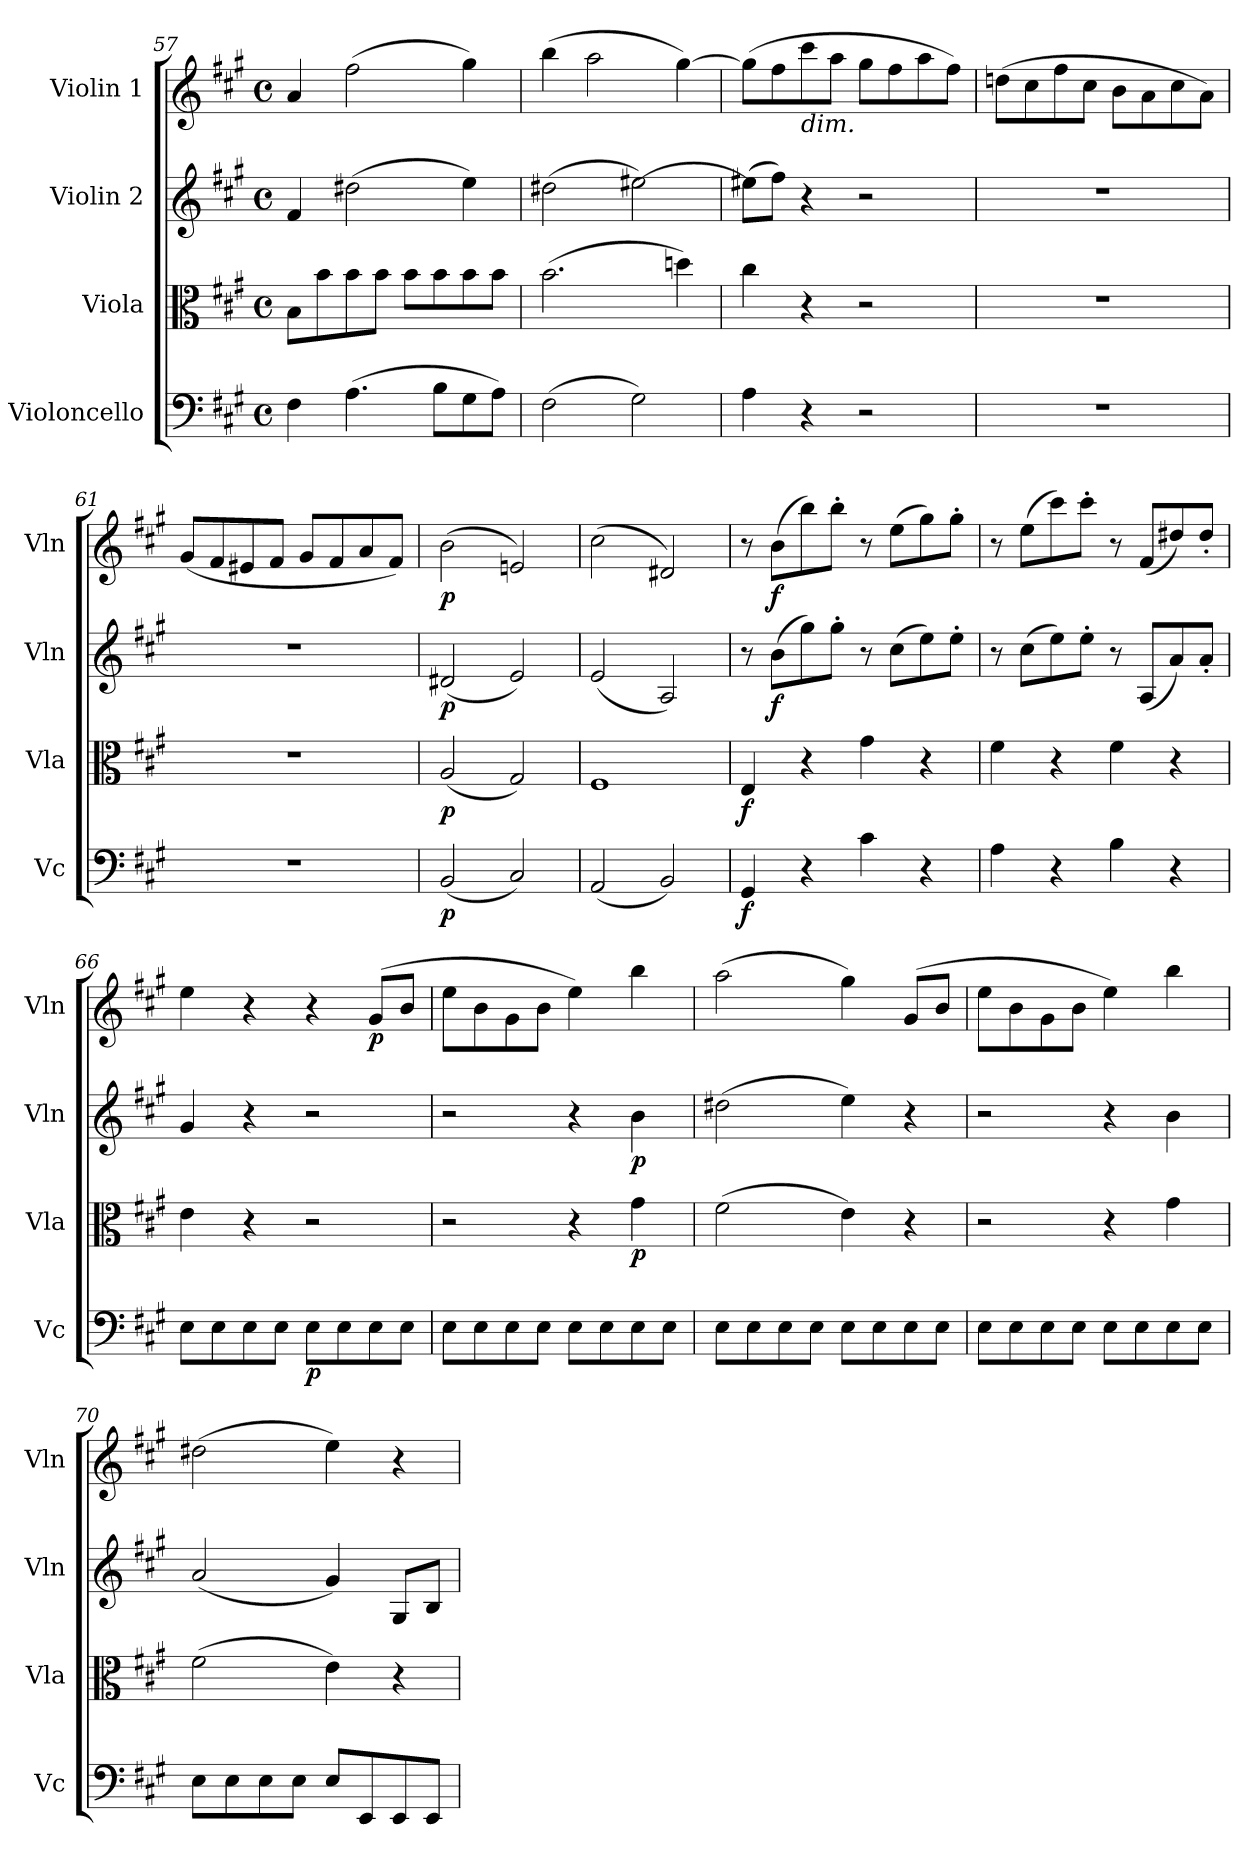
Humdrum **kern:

**kern	**dynam	**kern	**dynam	**kern	**dynam	**kern	**dynam
*part4	*part4	*part3	*part3	*part2	*part2	*part1	*part1
*staff4	*staff4	*staff3	*staff3	*staff2	*staff2	*staff1	*staff1
*I"Violoncello	*	*I"Viola	*	*I"Violin 2	*	*I"Violin 1	*
*I'Vc	*	*I'Vla	*	*I'Vln	*	*I'Vln	*
*clefF4	*	*clefC3	*	*clefG2	*	*clefG2	*
*k[f#c#g#]	*	*k[f#c#g#]	*	*k[f#c#g#]	*	*k[f#c#g#]	*
*M4/4	*	*M4/4	*	*M4/4	*	*M4/4	*
*met(c)	*	*met(c)	*	*met(c)	*	*met(c)	*
=57	=57	=57	=57	=57	=57	=57	=57
4F#\	.	8B\L	.	4f#/	.	4a/	.
.	.	8b\	.	.	.	.	.
(4.A\	.	8b\	.	(2dd#X\	.	(2ff#\	.
.	.	8b\J	.	.	.	.	.
.	.	8b\L	.	.	.	.	.
8B\L	.	8b\	.	.	.	.	.
8G#\	.	8b\	.	4ee\)	.	4gg#\)	.
8A\J)	.	8b\J	.	.	.	.	.
=58	=58	=58	=58	=58	=58	=58	=58
(2F#\	.	(2.b\	.	(2dd#X\	.	(4bb\	.
.	.	.	.	.	.	2aa\	.
2G#\)	.	.	.	[2ee#X\)	.	.	.
.	.	4ddn\)	.	.	.	[4gg#\)	.
!!LO:PB:g=z
=59	=59	=59	=59	=59	=59	=59	=59
4A\	.	4cc#\	.	(8ee#X\L]	.	(8gg#\L]	.
.	.	.	.	8ff#\J)	.	8ff#\	.
!	!	!	!	!	!	!LO:TX:b:i:t=dim.	!
4r	.	4r	.	4r	.	8ccc#\	.
.	.	.	.	.	.	8aa\J	.
2r	.	2r	.	2r	.	8gg#\L	.
.	.	.	.	.	.	8ff#\	.
.	.	.	.	.	.	8aa\	.
.	.	.	.	.	.	8ff#\J)	.
=60	=60	=60	=60	=60	=60	=60	=60
1r	.	1r	.	1r	.	(8ddn\L	.
.	.	.	.	.	.	8cc#\	.
.	.	.	.	.	.	8ff#\	.
.	.	.	.	.	.	8cc#\J	.
.	.	.	.	.	.	8b\L	.
.	.	.	.	.	.	8a\	.
.	.	.	.	.	.	8cc#\	.
.	.	.	.	.	.	8a\J)	.
=61	=61	=61	=61	=61	=61	=61	=61
1r	.	1r	.	1r	.	(8g#/L	.
.	.	.	.	.	.	8f#/	.
.	.	.	.	.	.	8e#X/	.
.	.	.	.	.	.	8f#/J	.
.	.	.	.	.	.	8g#/L	.
.	.	.	.	.	.	8f#/	.
.	.	.	.	.	.	8a/	.
.	.	.	.	.	.	8f#/J)	.
=62	=62	=62	=62	=62	=62	=62	=62
!	!LO:DY:b	!	!LO:DY:b	!	!LO:DY:b	!	!LO:DY:b
(2BB/	p	(2A/	p	(2d#X/	p	(2b\	p
2C#/)	.	2G#/)	.	2e/)	.	2en/)	.
=63	=63	=63	=63	=63	=63	=63	=63
(2AA/	.	1F#	.	(2e/	.	(2cc#\	.
2BB/)	.	.	.	2A/)	.	2d#X/)	.
=64	=64	=64	=64	=64	=64	=64	=64
!	!LO:DY:b	!	!LO:DY:b	!	!	!	!
4GG#/	f	4E/	f	8r	.	8r	.
!	!	!	!	!	!LO:DY:b	!	!LO:DY:b
.	.	.	.	(8b\L	f	(8b\L	f
4r	.	4r	.	8gg#\)	.	8bb\)	.
.	.	.	.	8gg#'\J	.	8bb'\J	.
4c#\	.	4g#\	.	8r	.	8r	.
.	.	.	.	(8cc#\L	.	(8ee\L	.
4r	.	4r	.	8ee\)	.	8gg#\)	.
.	.	.	.	8ee'\J	.	8gg#'\J	.
=65	=65	=65	=65	=65	=65	=65	=65
4A\	.	4f#\	.	8r	.	8r	.
.	.	.	.	(8cc#\L	.	(8ee\L	.
4r	.	4r	.	8ee\)	.	8ccc#\)	.
.	.	.	.	8ee'\J	.	8ccc#'\J	.
4B\	.	4f#\	.	8r	.	8r	.
.	.	.	.	(8A/L	.	(8f#/L	.
4r	.	4r	.	8a/)	.	8dd#X/)	.
.	.	.	.	8a'/J	.	8dd#'/J	.
!!LO:LB:g=z
=66	=66	=66	=66	=66	=66	=66	=66
8E\L	.	4e\	.	4g#/	.	4ee\	.
8E\	.	.	.	.	.	.	.
8E\	.	4r	.	4r	.	4r	.
8E\J	.	.	.	.	.	.	.
!	!LO:DY:b	!	!	!	!	!	!
8E\L	p	2r	.	2r	.	4r	.
8E\	.	.	.	.	.	.	.
!	!	!	!	!	!	!	!LO:DY:b
8E\	.	.	.	.	.	(>8g#/L	p
8E\J	.	.	.	.	.	8b/J	.
=67	=67	=67	=67	=67	=67	=67	=67
8E\L	.	2r	.	2r	.	8ee\L	.
8E\	.	.	.	.	.	8b\	.
8E\	.	.	.	.	.	8g#\	.
8E\J	.	.	.	.	.	8b\J	.
8E\L	.	4r	.	4r	.	4ee\)	.
8E\	.	.	.	.	.	.	.
!	!	!	!LO:DY:b	!	!LO:DY:b	!	!
8E\	.	4g#\	p	4b\	p	4bb\	.
8E\J	.	.	.	.	.	.	.
!!LO:LB:g=z
=68	=68	=68	=68	=68	=68	=68	=68
8E\L	.	(2f#\	.	(2dd#X\	.	(2aa\	.
8E\	.	.	.	.	.	.	.
8E\	.	.	.	.	.	.	.
8E\J	.	.	.	.	.	.	.
8E\L	.	4e\)	.	4ee\)	.	4gg#\)	.
8E\	.	.	.	.	.	.	.
8E\	.	4r	.	4r	.	(>8g#/L	.
8E\J	.	.	.	.	.	8b/J	.
=69	=69	=69	=69	=69	=69	=69	=69
8E\L	.	2r	.	2r	.	8ee\L	.
8E\	.	.	.	.	.	8b\	.
8E\	.	.	.	.	.	8g#\	.
8E\J	.	.	.	.	.	8b\J	.
8E\L	.	4r	.	4r	.	4ee\)	.
8E\	.	.	.	.	.	.	.
8E\	.	4g#\	.	4b\	.	4bb\	.
8E\J	.	.	.	.	.	.	.
=70	=70	=70	=70	=70	=70	=70	=70
8E\L	.	(2f#\	.	(2a/	.	(2dd#X\	.
8E\	.	.	.	.	.	.	.
8E\	.	.	.	.	.	.	.
8E\J	.	.	.	.	.	.	.
8E/L	.	4e\)	.	4g#/)	.	4ee\)	.
8EE/	.	.	.	.	.	.	.
8EE/	.	4r	.	8G#/L	.	4r	.
8EE/J	.	.	.	8B/J	.	.	.
=	=	=	=	=	=	=	=
*-	*-	*-	*-	*-	*-	*-	*-
